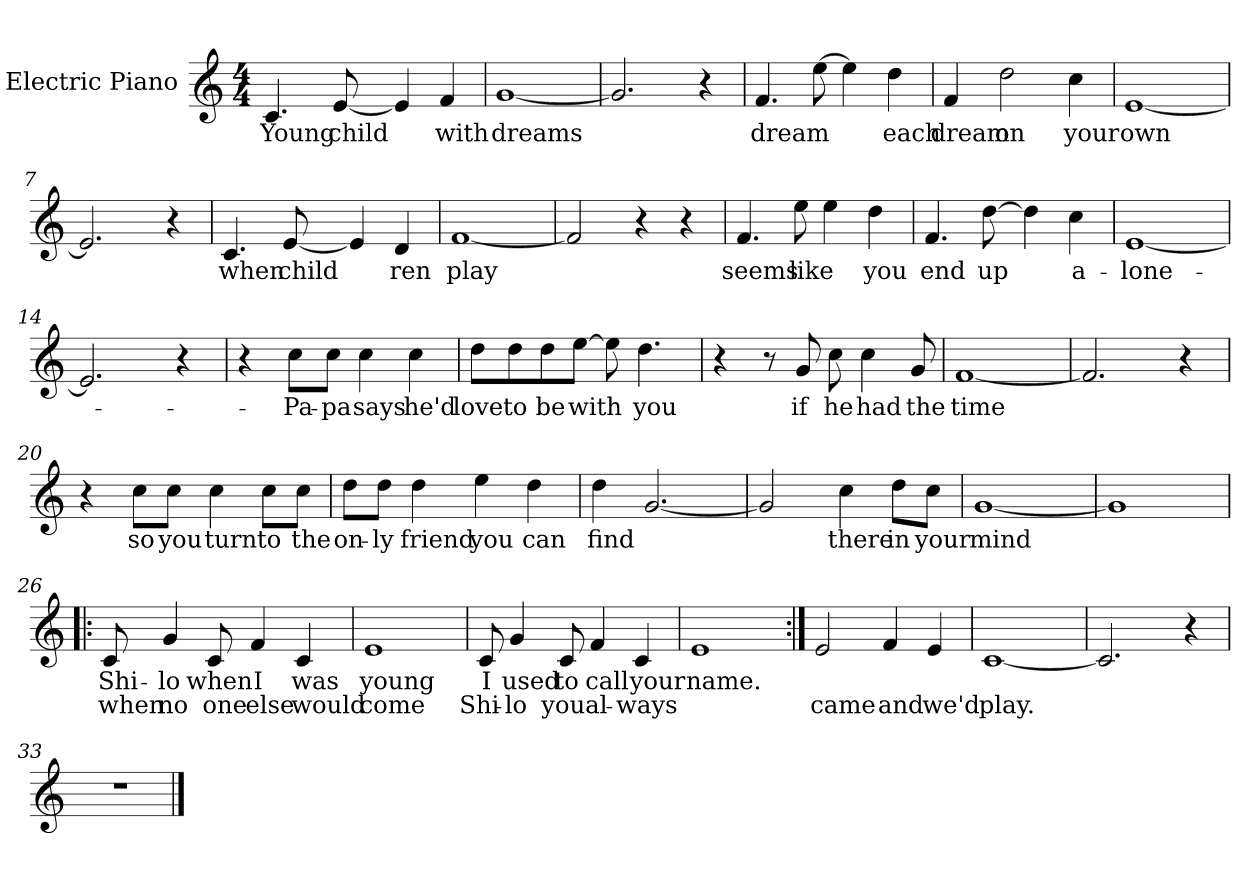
**kern	**text	**text
*part1	*part1	*part1
*staff1	*staff1	*staff1
*I"Electric Piano	*	*
*I'E.Pno	*	*
*clefG2	*	*
*k[]	*	*
*C:	*	*
*M4/4	*	*
=1	=1	=1
4.c/	Young	.
[8e/	child	.
4e/]	.	.
4f/	with	.
=2	=2	=2
[1g	dreams	.
=3	=3	=3
2.g/]	.	.
4r	.	.
=4	=4	=4
4.f/	dream	.
[8ee\	.	.
4ee\]	.	.
4dd\	each	.
=5	=5	=5
4f/	dream	.
2dd\	on	.
4cc\	your	.
!!LO:LB:g=z
=6	=6	=6
[1e	own	.
=7	=7	=7
2.e/]	.	.
4r	.	.
=8	=8	=8
4.c/	when	.
[8e/	-child	.
4e/]	.	.
4d/	ren	.
=9	=9	=9
[1f	play	.
=10	=10	=10
2f/]	.	.
4r	.	.
4r	.	.
=11	=11	=11
4.f/	seems	.
8ee\	like	.
4ee\	.	.
4dd\	you	.
=12	=12	=12
4.f/	end	.
[8dd\	up	.
4dd\]	.	.
4cc\	a-	.
!!LO:LB:g=z
=13	=13	=13
[1e	-lone-	.
=14	=14	=14
2.e/]	.	.
4r	.	.
=15	=15	=15
4r	.	.
8cc\L	Pa-	.
8cc\J	-pa	.
4cc\	says	.
4cc\	he'd	.
=16	=16	=16
8dd\L	love	.
8dd\	to	.
8dd\	be	.
[8ee\J	with	.
8ee\]	.	.
4.dd\	you	.
=17	=17	=17
4r	.	.
8r	.	.
8g/	if	.
8cc\	he	.
4cc\	had	.
8g/	the	.
!!LO:LB:g=z
=18	=18	=18
[1f	time	.
=19	=19	=19
2.f/]	.	.
4r	.	.
=20	=20	=20
4r	.	.
8cc\L	so	.
8cc\J	you	.
4cc\	turn	.
8cc\L	to	.
8cc\J	the	.
=21	=21	=21
8dd\L	on-	.
8dd\J	-ly	.
4dd\	friend	.
4ee\	you	.
4dd\	can	.
=22	=22	=22
4dd\	find	.
[2.g/	.	.
!!LO:LB:g=z
=23	=23	=23
2g/]	.	.
4cc\	there	.
8dd\L	in	.
8cc\J	your	.
=24	=24	=24
[1g	mind	.
=25	=25	=25
1g]	.	.
=26!|:	=26!|:	=26!|:
8c/	Shi-	when
4g/	-lo	no
8c/	when	one
4f/	I	else
4c/	was	would
=27	=27	=27
1e	young	come
!!LO:LB:g=z
=28	=28	=28
8c/	I	Shi-
4g/	used	-lo
8c/	to	you
4f/	call	al-
4c/	your	-ways
=29	=29	=29
1e	name.	.
=30:|!	=30:|!	=30:|!
2e/	.	came
4f/	.	and
4e/	.	we'd
=31	=31	=31
[1c	.	play.
=32	=32	=32
2.c/]	.	.
4r	.	.
=33	=33	=33
1r	.	.
==	==	==
*-	*-	*-
